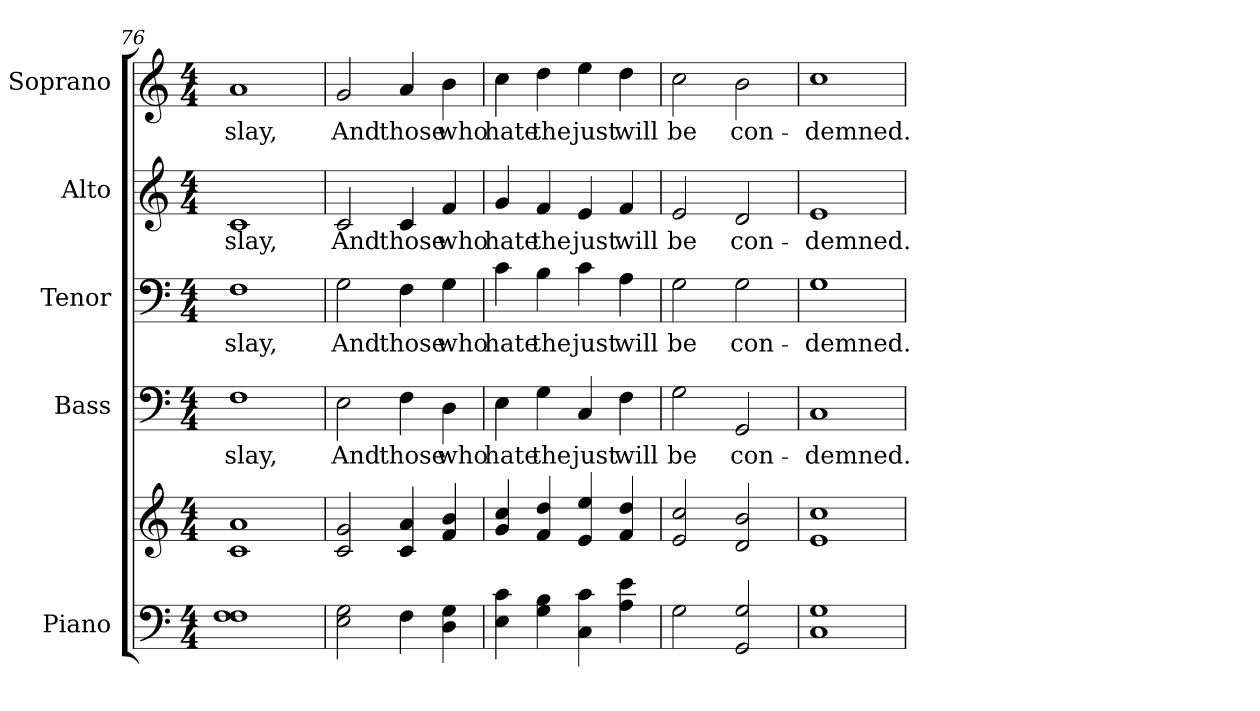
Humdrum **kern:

**kern	**kern	**kern	**text	**kern	**text	**kern	**text	**kern	**text
*part5	*part5	*part4	*part4	*part3	*part3	*part2	*part2	*part1	*part1
*staff6	*staff5	*staff4	*staff4	*staff3	*staff3	*staff2	*staff2	*staff1	*staff1
*I"Piano	*	*I"Bass	*	*I"Tenor	*	*I"Alto	*	*I"Soprano	*
*I'Pno.	*	*I'B.	*	*I'T.	*	*I'A.	*	*I'S.	*
*clefF4	*clefG2	*clefF4	*	*clefF4	*	*clefG2	*	*clefG2	*
*k[]	*k[]	*k[]	*	*k[]	*	*k[]	*	*k[]	*
*C:	*C:	*C:	*	*C:	*	*C:	*	*C:	*
*M4/4	*M4/4	*M4/4	*	*M4/4	*	*M4/4	*	*M4/4	*
=76	=76	=76	=76	=76	=76	=76	=76	=76	=76
!	!	!	!LO:LY:b:color=#000000	!	!	!	!	!	!
!	!	!	!	!	!LO:LY:b:color=#000000	!	!	!	!
!	!	!	!	!	!	!	!LO:LY:b:color=#000000	!	!
!	!	!	!	!	!	!	!	!	!LO:LY:b:color=#000000
1Fi 1Fi	1ci 1ai	1Fi	slay,	1Fi	slay,	1ci	slay,	1ai	slay,
!!LO:PB:g=z
=77	=77	=77	=77	=77	=77	=77	=77	=77	=77
!	!	!	!LO:LY:b:color=#000000	!	!	!	!	!	!
!	!	!	!	!	!LO:LY:b:color=#000000	!	!	!	!
!	!	!	!	!	!	!	!LO:LY:b:color=#000000	!	!
!	!	!	!	!	!	!	!	!	!LO:LY:b:color=#000000
2Ei\ 2Gi	2ci/ 2gi	2Ei\	And	2Gi\	And	2ci/	And	2gi/	And
!	!	!	!LO:LY:b:color=#000000	!	!	!	!	!	!
!	!	!	!	!	!LO:LY:b:color=#000000	!	!	!	!
!	!	!	!	!	!	!	!LO:LY:b:color=#000000	!	!
!	!	!	!	!	!	!	!	!	!LO:LY:b:color=#000000
4Fi\	4ci/ 4ai	4Fi\	those	4Fi\	those	4ci/	those	4ai/	those
!	!	!	!LO:LY:b:color=#000000	!	!	!	!	!	!
!	!	!	!	!	!LO:LY:b:color=#000000	!	!	!	!
!	!	!	!	!	!	!	!LO:LY:b:color=#000000	!	!
!	!	!	!	!	!	!	!	!	!LO:LY:b:color=#000000
4Di\ 4Gi	4fi/ 4bi	4Di\	who	4Gi\	who	4fi/	who	4bi\	who
=78	=78	=78	=78	=78	=78	=78	=78	=78	=78
!	!	!	!LO:LY:b:color=#000000	!	!	!	!	!	!
!	!	!	!	!	!LO:LY:b:color=#000000	!	!	!	!
!	!	!	!	!	!	!	!LO:LY:b:color=#000000	!	!
!	!	!	!	!	!	!	!	!	!LO:LY:b:color=#000000
4Ei\ 4ci	4gi/ 4cci	4Ei\	hate	4ci\	hate	4gi/	hate	4cci\	hate
!	!	!	!LO:LY:b:color=#000000	!	!	!	!	!	!
!	!	!	!	!	!LO:LY:b:color=#000000	!	!	!	!
!	!	!	!	!	!	!	!LO:LY:b:color=#000000	!	!
!	!	!	!	!	!	!	!	!	!LO:LY:b:color=#000000
4Gi\ 4Bi	4fi/ 4ddi	4Gi\	the	4Bi\	the	4fi/	the	4ddi\	the
!	!	!	!LO:LY:b:color=#000000	!	!	!	!	!	!
!	!	!	!	!	!LO:LY:b:color=#000000	!	!	!	!
!	!	!	!	!	!	!	!LO:LY:b:color=#000000	!	!
!	!	!	!	!	!	!	!	!	!LO:LY:b:color=#000000
4Ci\ 4ci	4ei/ 4eei	4Ci/	just	4ci\	just	4ei/	just	4eei\	just
!	!	!	!LO:LY:b:color=#000000	!	!	!	!	!	!
!	!	!	!	!	!LO:LY:b:color=#000000	!	!	!	!
!	!	!	!	!	!	!	!LO:LY:b:color=#000000	!	!
!	!	!	!	!	!	!	!	!	!LO:LY:b:color=#000000
4Ai\ 4ei	4fi/ 4ddi	4Fi\	will	4Ai\	will	4fi/	will	4ddi\	will
=79	=79	=79	=79	=79	=79	=79	=79	=79	=79
!	!	!	!LO:LY:b:color=#000000	!	!	!	!	!	!
!	!	!	!	!	!LO:LY:b:color=#000000	!	!	!	!
!	!	!	!	!	!	!	!LO:LY:b:color=#000000	!	!
!	!	!	!	!	!	!	!	!	!LO:LY:b:color=#000000
2Gi\	2ei/ 2cci	2Gi\	be	2Gi\	be	2ei/	be	2cci\	be
!	!	!	!LO:LY:b:color=#000000	!	!	!	!	!	!
!	!	!	!	!	!LO:LY:b:color=#000000	!	!	!	!
!	!	!	!	!	!	!	!LO:LY:b:color=#000000	!	!
!	!	!	!	!	!	!	!	!	!LO:LY:b:color=#000000
2GGi/ 2Gi	2di/ 2bi	2GGi/	con-	2Gi\	con-	2di/	con-	2bi\	con-
=80	=80	=80	=80	=80	=80	=80	=80	=80	=80
!	!	!	!LO:LY:b:color=#000000	!	!	!	!	!	!
!	!	!	!	!	!LO:LY:b:color=#000000	!	!	!	!
!	!	!	!	!	!	!	!LO:LY:b:color=#000000	!	!
!	!	!	!	!	!	!	!	!	!LO:LY:b:color=#000000
1Ci 1Gi	1ei 1cci	1Ci	-demned.	1Gi	-demned.	1ei	-demned.	1cci	-demned.
=	=	=	=	=	=	=	=	=	=
*-	*-	*-	*-	*-	*-	*-	*-	*-	*-
